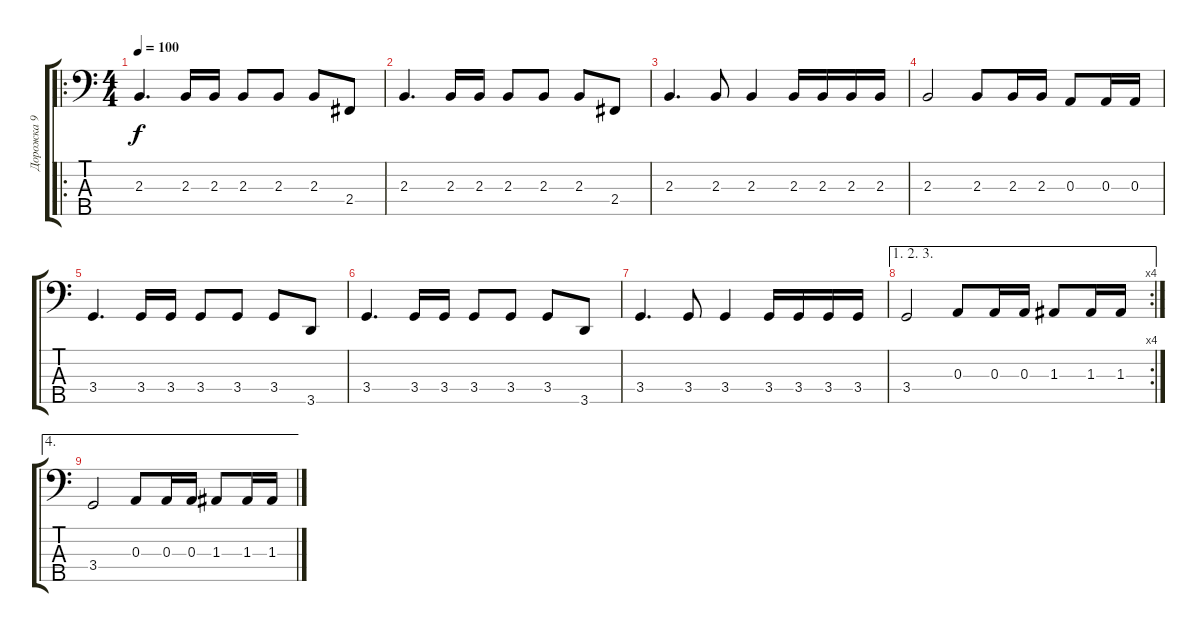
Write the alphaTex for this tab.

\track ("Дорожка 9" "Дорожка 9") {instrument fretlessbass}
\staff {score tabs}
\tuning (G2 D2 A1 E1 B0) {hide}
\ro
\ts (4 4)
\tempo 100
\clef f4
\ks c
2.3.4{d dy f} 2.3.16 2.3.16 2.3.8 2.3.8 2.3.8 2.4.8 |
2.3.4{d} 2.3.16 2.3.16 2.3.8 2.3.8 2.3.8 2.4.8 |
2.3.4{d} 2.3.8 2.3.4 2.3.16 2.3.16 2.3.16 2.3.16 |
2.3.2 2.3.8 2.3.16 2.3.16 0.3.8 0.3.16 0.3.16 |
3.4.4{d} 3.4.16 3.4.16 3.4.8 3.4.8 3.4.8 3.5.8 |
3.4.4{d} 3.4.16 3.4.16 3.4.8 3.4.8 3.4.8 3.5.8 |
3.4.4{d} 3.4.8 3.4.4 3.4.16 3.4.16 3.4.16 3.4.16 |
\ae (1 2 3)
\rc 4
3.4.2 0.3.8 0.3.16 0.3.16 1.3.8 1.3.16 1.3.16 |
\ae 4
3.4.2 0.3.8 0.3.16 0.3.16 1.3.8 1.3.16 1.3.16
